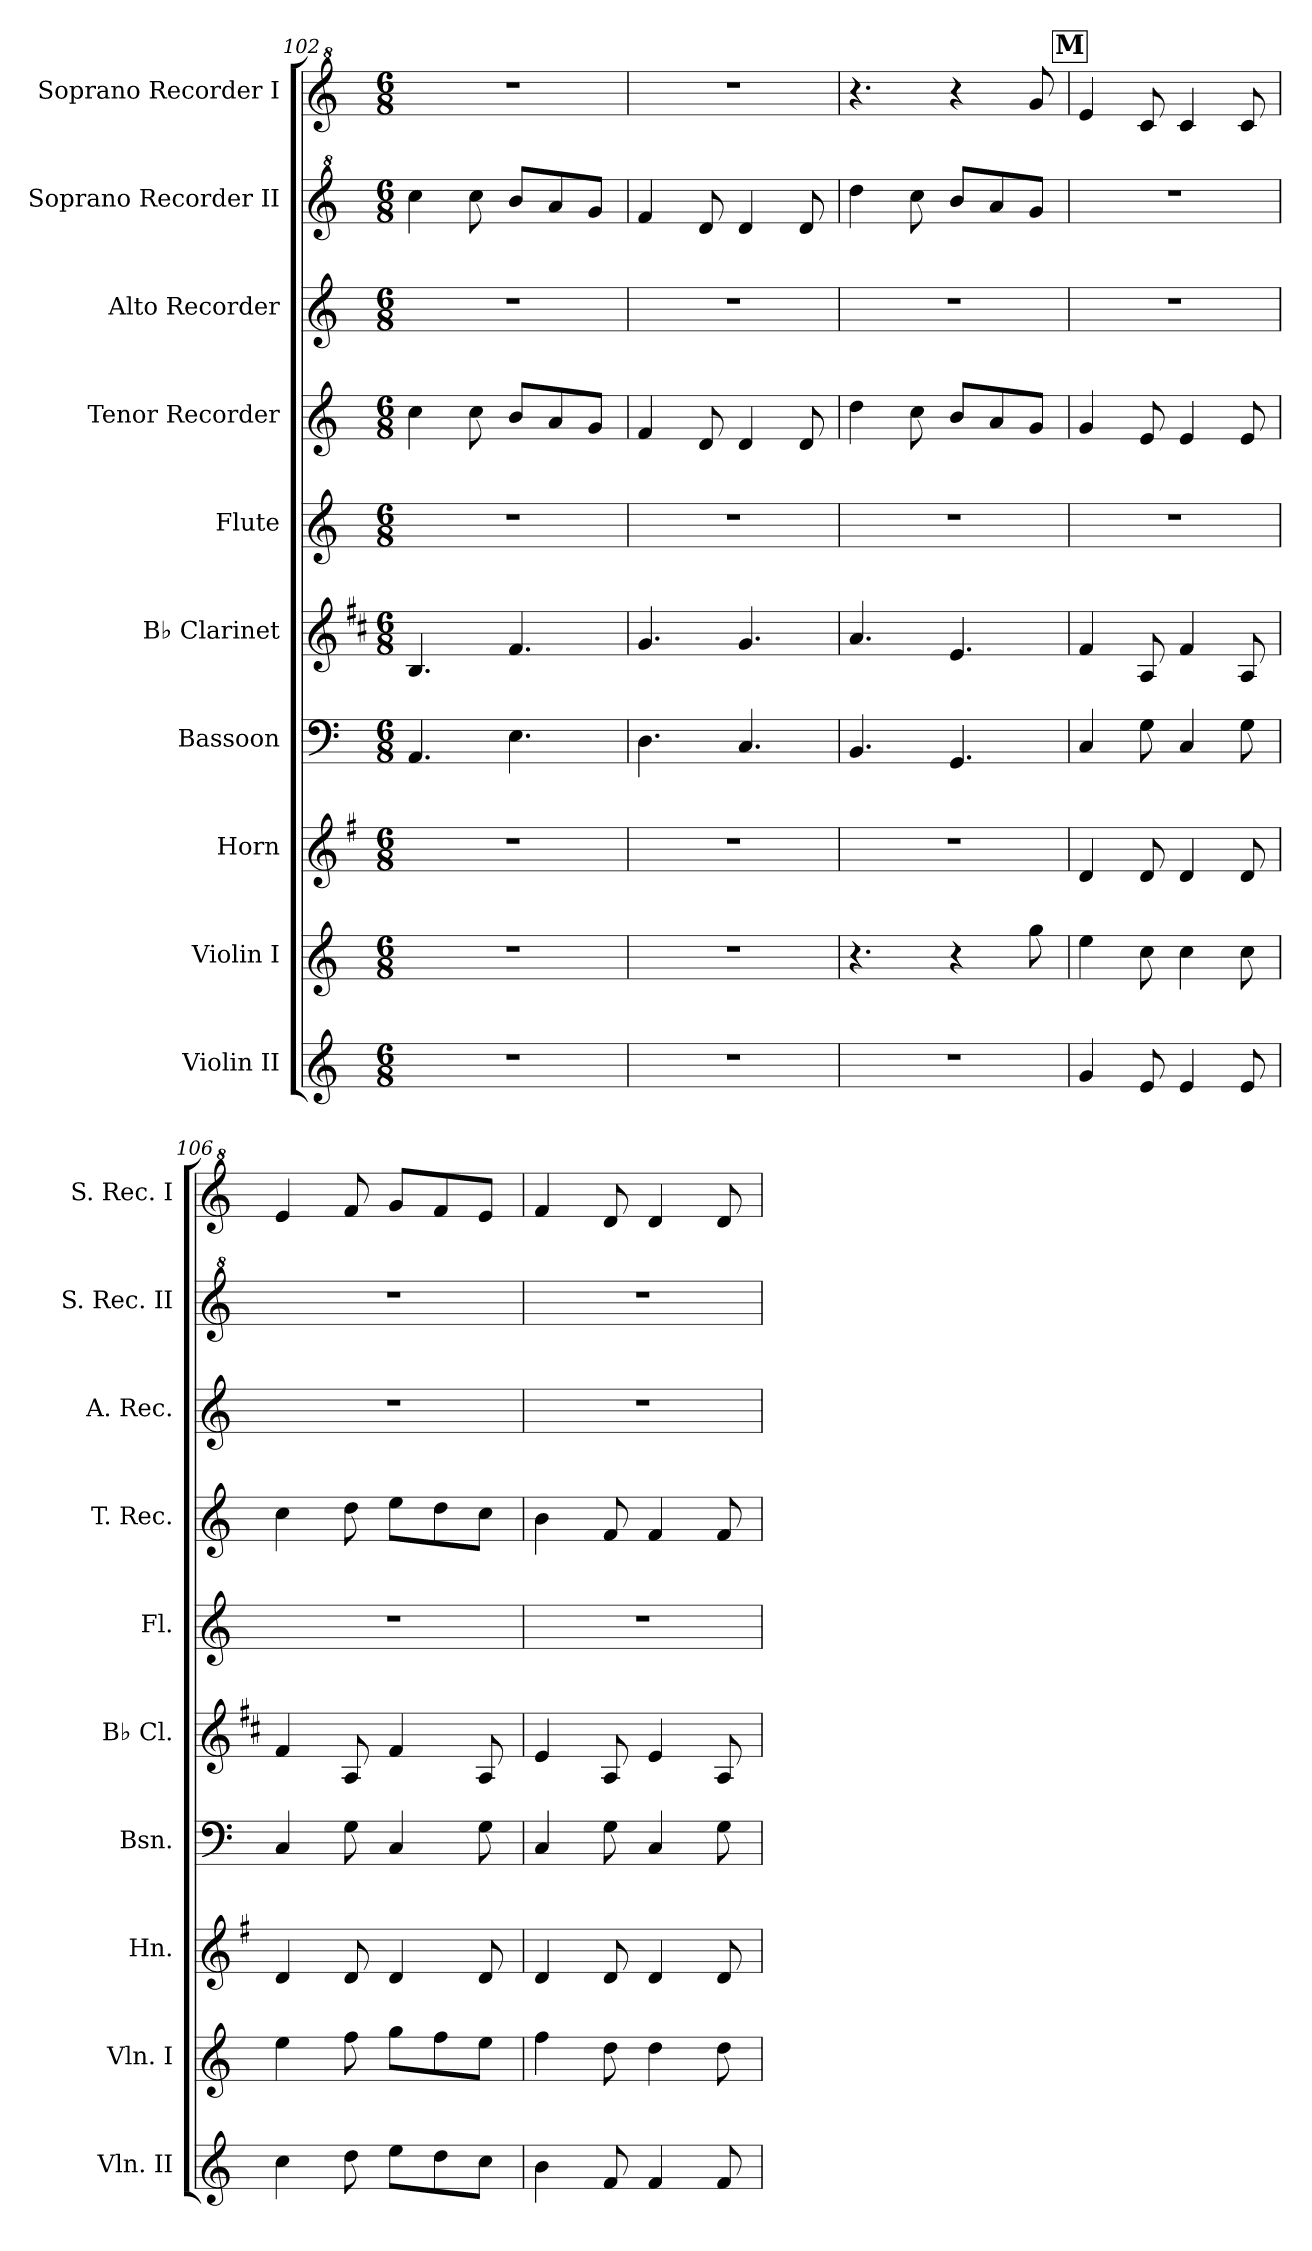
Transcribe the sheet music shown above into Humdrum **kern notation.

**kern	**kern	**kern	**kern	**kern	**kern	**kern	**kern	**kern	**kern
*part10	*part9	*part8	*part7	*part6	*part5	*part4	*part3	*part2	*part1
*staff10	*staff9	*staff8	*staff7	*staff6	*staff5	*staff4	*staff3	*staff2	*staff1
*I"Violin II	*I"Violin I	*I"Horn	*I"Bassoon	*I"B♭ Clarinet	*I"Flute	*I"Tenor Recorder	*I"Alto Recorder	*I"Soprano Recorder II	*I"Soprano Recorder I
*I'Vln. II	*I'Vln. I	*I'Hn.	*I'Bsn.	*I'B♭ Cl.	*I'Fl.	*I'T. Rec.	*I'A. Rec.	*I'S. Rec. II	*I'S. Rec. I
!!LO:PB:g=z
*clefG2	*clefG2	*clefG2	*clefF4	*clefG2	*clefG2	*clefG2	*clefG2	*clefG^2	*clefG^2
*	*	*ITrd4c7	*	*ITrd1c2	*	*	*	*	*
*k[]	*k[]	*k[]	*k[]	*k[]	*k[]	*k[]	*k[]	*k[]	*k[]
*C:	*C:	*C:	*C:	*C:	*C:	*C:	*C:	*C:	*C:
*M6/8	*M6/8	*M6/8	*M6/8	*M6/8	*M6/8	*M6/8	*M6/8	*M6/8	*M6/8
=102	=102	=102	=102	=102	=102	=102	=102	=102	=102
2.r	2.r	2.r	4.AA/	4.A/	2.r	4cc\	2.r	4ccc\	2.r
.	.	.	.	.	.	8cc\	.	8ccc\	.
.	.	.	4.E\	4.e/	.	8b/L	.	8bb/L	.
.	.	.	.	.	.	8a/	.	8aa/	.
.	.	.	.	.	.	8g/J	.	8gg/J	.
=103	=103	=103	=103	=103	=103	=103	=103	=103	=103
2.r	2.r	2.r	4.D\	4.f/	2.r	4f/	2.r	4ff/	2.r
.	.	.	.	.	.	8d/	.	8dd/	.
.	.	.	4.C/	4.f/	.	4d/	.	4dd/	.
.	.	.	.	.	.	8d/	.	8dd/	.
=104	=104	=104	=104	=104	=104	=104	=104	=104	=104
2.r	4.r	2.r	4.BB/	4.g/	2.r	4dd\	2.r	4ddd\	4.r
.	.	.	.	.	.	8cc\	.	8ccc\	.
.	4r	.	4.GG/	4.d/	.	8b/L	.	8bb/L	4r
.	.	.	.	.	.	8a/	.	8aa/	.
.	8gg\	.	.	.	.	8g/J	.	8gg/J	8gg/
!!LO:REH:place=s1:a:t=M
=105	=105	=105	=105	=105	=105	=105	=105	=105	=105
4g/	4ee\	4G/	4C/	4e/	2.r	4g/	2.r	2.r	4ee/
8e/	8cc\	8G/	8G\	8G/	.	8e/	.	.	8cc/
4e/	4cc\	4G/	4C/	4e/	.	4e/	.	.	4cc/
8e/	8cc\	8G/	8G\	8G/	.	8e/	.	.	8cc/
=106	=106	=106	=106	=106	=106	=106	=106	=106	=106
4cc\	4ee\	4G/	4C/	4e/	2.r	4cc\	2.r	2.r	4ee/
8dd\	8ff\	8G/	8G\	8G/	.	8dd\	.	.	8ff/
8ee\L	8gg\L	4G/	4C/	4e/	.	8ee\L	.	.	8gg/L
8dd\	8ff\	.	.	.	.	8dd\	.	.	8ff/
8cc\J	8ee\J	8G/	8G\	8G/	.	8cc\J	.	.	8ee/J
=107	=107	=107	=107	=107	=107	=107	=107	=107	=107
4b\	4ff\	4G/	4C/	4d/	2.r	4b\	2.r	2.r	4ff/
8f/	8dd\	8G/	8G\	8G/	.	8f/	.	.	8dd/
4f/	4dd\	4G/	4C/	4d/	.	4f/	.	.	4dd/
8f/	8dd\	8G/	8G\	8G/	.	8f/	.	.	8dd/
=	=	=	=	=	=	=	=	=	=
*-	*-	*-	*-	*-	*-	*-	*-	*-	*-
